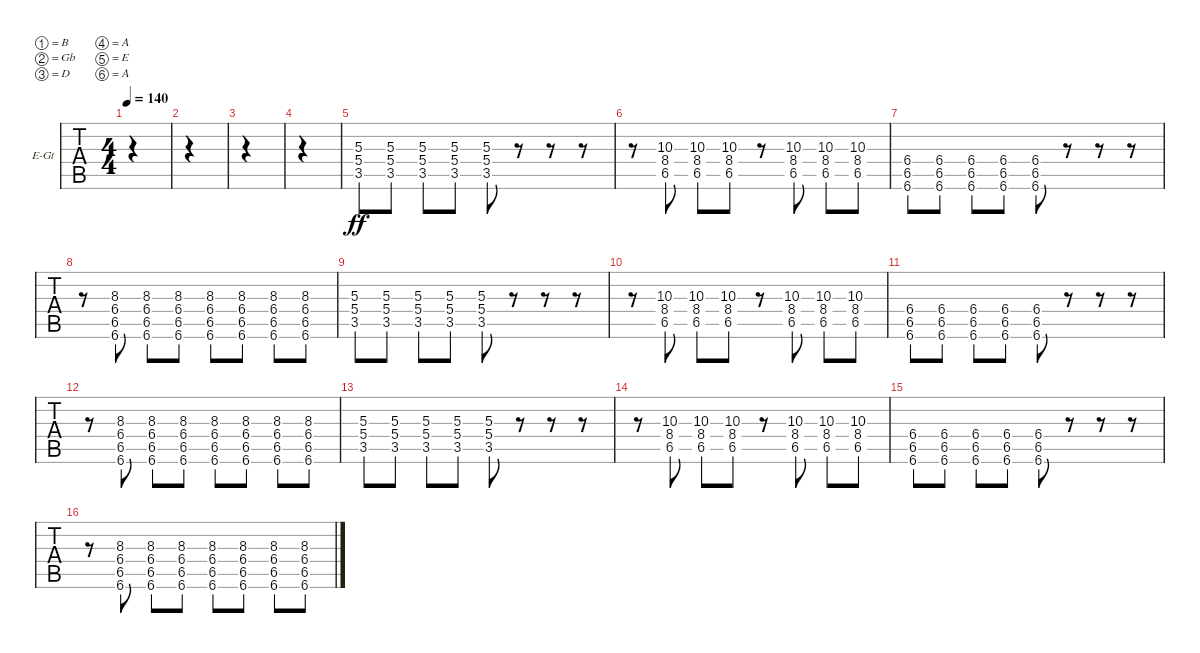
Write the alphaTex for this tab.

\bracketExtendMode groupsimilarinstruments
\firstSystemTrackNameOrientation horizontal
\otherSystemsTrackNameOrientation horizontal
\track ("Guitar 1" "E-Gt") {instrument distortionguitar}
\staff {tabs}
\tuning (B3 Gb3 D3 A2 E2 A1)
\ts (4 4)
\tempo 140
\clef g2
\ks c
|
|
|
|
(3.5 5.4 5.3).8{dy ff} (3.5 5.4 5.3).8 (3.5 5.4 5.3).8 (3.5 5.4 5.3).8 (3.5 5.4 5.3).8 r.8 r.8 r.8 |
r.8 (10.3 8.4 6.5).8 (6.5 8.4 10.3).8 (10.3 8.4 6.5).8 r.8 (6.5 8.4 10.3).8 (6.5 8.4 10.3).8 (6.5 8.4 10.3).8 |
(6.6 6.5 6.4).8 (6.4 6.5 6.6).8 (6.4 6.5 6.6).8 (6.4 6.5 6.6).8 (6.4 6.5 6.6).8 r.8 r.8 r.8 |
r.8 (6.6 6.5 6.4 8.3).8 (6.6 6.5 6.4 8.3).8 (6.6 6.5 6.4 8.3).8 (6.6 6.5 6.4 8.3).8 (6.6 6.5 6.4 8.3).8 (6.6 6.5 6.4 8.3).8 (6.6 6.5 6.4 8.3).8 |
(3.5 5.4 5.3).8 (3.5 5.4 5.3).8 (3.5 5.4 5.3).8 (3.5 5.4 5.3).8 (3.5 5.4 5.3).8 r.8 r.8 r.8 |
r.8 (10.3 8.4 6.5).8 (6.5 8.4 10.3).8 (10.3 8.4 6.5).8 r.8 (6.5 8.4 10.3).8 (6.5 8.4 10.3).8 (6.5 8.4 10.3).8 |
(6.6 6.5 6.4).8 (6.4 6.5 6.6).8 (6.4 6.5 6.6).8 (6.4 6.5 6.6).8 (6.4 6.5 6.6).8 r.8 r.8 r.8 |
r.8 (6.6 6.5 6.4 8.3).8 (6.6 6.5 6.4 8.3).8 (6.6 6.5 6.4 8.3).8 (6.6 6.5 6.4 8.3).8 (6.6 6.5 6.4 8.3).8 (6.6 6.5 6.4 8.3).8 (6.6 6.5 6.4 8.3).8 |
(3.5 5.4 5.3).8 (3.5 5.4 5.3).8 (3.5 5.4 5.3).8 (3.5 5.4 5.3).8 (3.5 5.4 5.3).8 r.8 r.8 r.8 |
r.8 (10.3 8.4 6.5).8 (6.5 8.4 10.3).8 (10.3 8.4 6.5).8 r.8 (6.5 8.4 10.3).8 (6.5 8.4 10.3).8 (6.5 8.4 10.3).8 |
(6.6 6.5 6.4).8 (6.4 6.5 6.6).8 (6.4 6.5 6.6).8 (6.4 6.5 6.6).8 (6.4 6.5 6.6).8 r.8 r.8 r.8 |
r.8 (6.6 6.5 6.4 8.3).8 (6.6 6.5 6.4 8.3).8 (6.6 6.5 6.4 8.3).8 (6.6 6.5 6.4 8.3).8 (6.6 6.5 6.4 8.3).8 (6.6 6.5 6.4 8.3).8 (6.6 6.5 6.4 8.3).8
